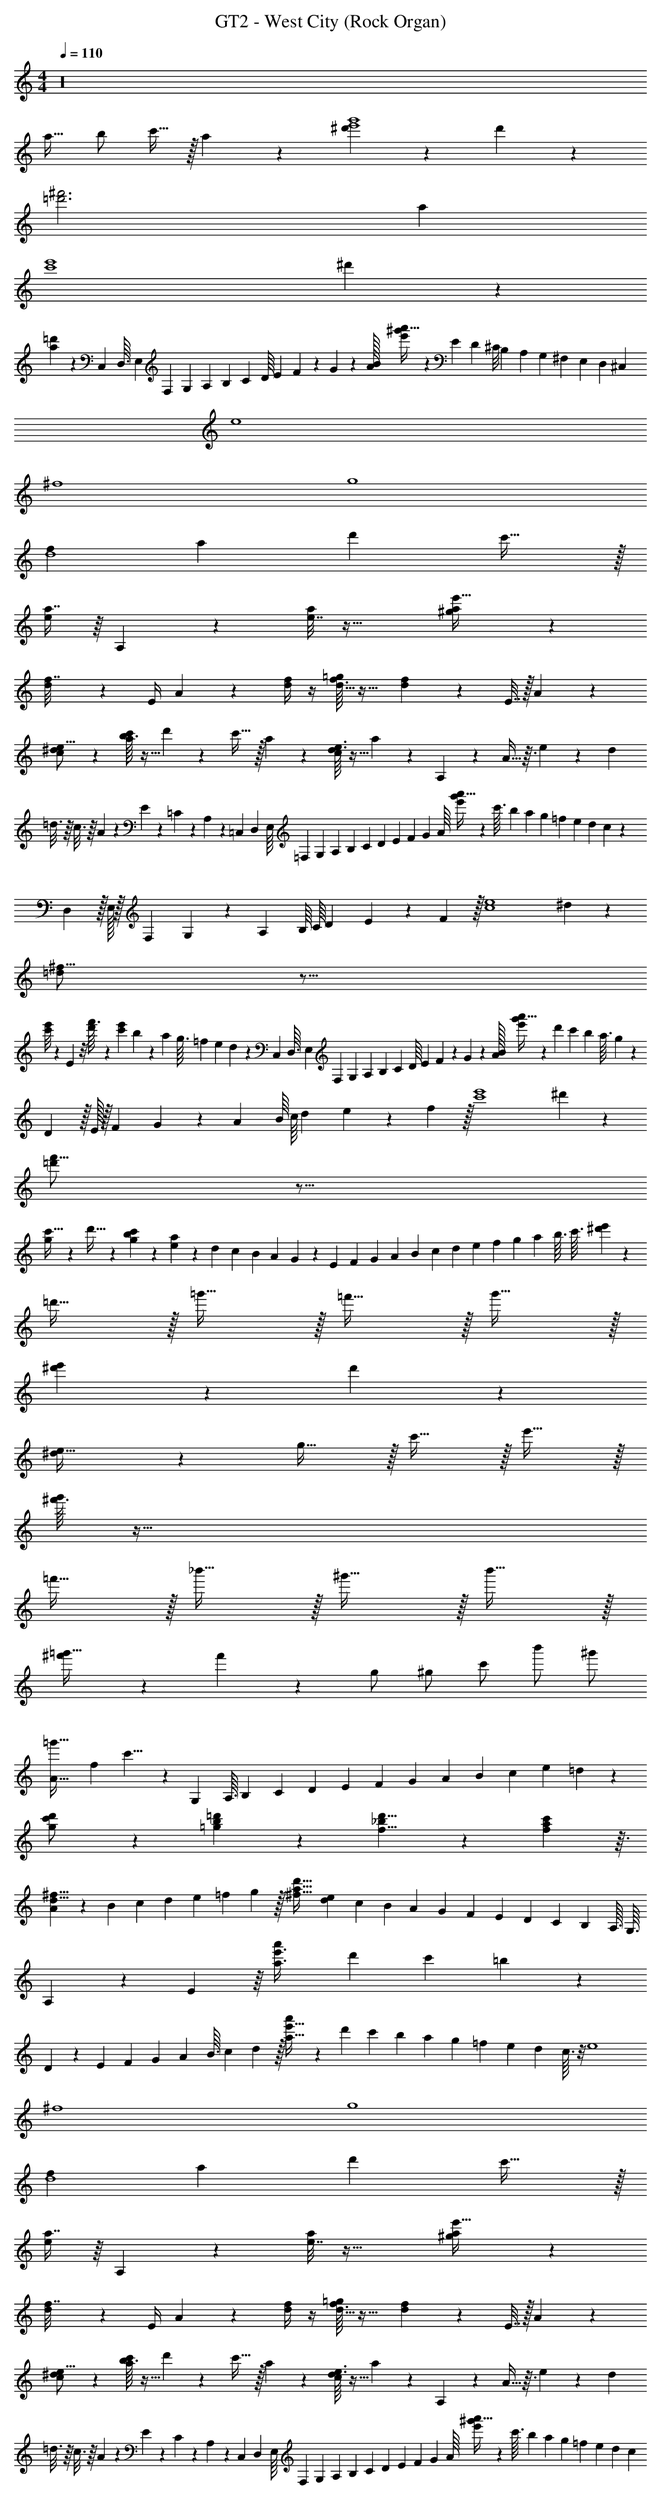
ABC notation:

X:1
T: GT2 - West City (Rock Organ)
L: 1/4
M: 4/4
Q: 1/4=110
K: C
z16
[z/a17/32] b/ c'15/32 z/32 a9/20 z/20 [^d'/7e'4g'4] z5/14 d'/10 z17/5
[=d'3^f'3] a
[z/c'4e'4] ^d'/9 z61/18
[=d'65/28a47/20] z33/224 [z/16C,23/224] [z9/224D,3/32] [z3/56E,2/21] [z3/56F,3/40] [z3/140G,/14] [z/20A,7/90] [z/36B,/14] [z5/144C13/180] [z3/80D/16] [z7/180E3/70] F/36 z/84 G5/168 z/96 [A/32B/16] [^g'/9e'2/5a'17/32] z13/45 [z7/45E29/140] [z5/72D11/72] [z3/40^C/8] [z/20B,9/80] [z/20A,/10] [z/20G,13/140] [z7/180^F,11/140] [z/36E,5/72] [z/30D,/12] [z/20^C,13/160]
e4
^f4
g4
[fd4] a d' c'31/32 z/32
[a7/16e11/24] z/16 A,/9 z5/36 [e7/32a/4] z49/32 [^g/12a11/24e'15/32] z23/12
[d5/24f7/32] z/24 E/4 A/7 z3/28 [f/4d/4] z/4 [f3/32d5/8=g9/14] z21/32 [d2/9f2/9] z37/36 E7/32 z/32 A3/20 z7/20
[^d/12e5/16c9/28] z5/12 [b3/32c'/8a/6] z13/32 d'5/28 z/14 c'23/32 z/32 a5/18 z2/9 [d3/32e3/16c5/18] z5/32 a5/24 z/24 A,3/28 z/7 A5/32 z3/32 e3/20 z/10 [z/4d7/24]
=d3/16 z/16 c3/16 z/16 A5/28 z/14 E7/36 z/18 =C/6 z/12 A,9/14 z31/224 [z9/224=C,23/288] [z3/56D,19/224] [z3/56E,/16] [z9/224=F,11/252] [z/32G,17/288] [z/24A,/20] [z5/168B,/24] C/28 [z/28D11/224] [z/28E2/35] [z5/168F9/224] [z/96G/24] [z/32A/16] [g'/10e'4/9a'17/32] z49/160 [z11/288c'3/32] [z7/288b25/288] [z/32a13/160] [z/32g/14] [z/96=f17/224] [z/48e/12] [z7/144d7/80] c4/45 z1417/90
D,/18 z/32 E,/32 z/32 F,11/224 G,5/112 z/80 A,/20 B,/16 [z5/112C/16] D3/70 E3/80 z/144 F7/288 z/32 [z5/c4e4] ^d/12 z17/12
[^f63/16=d71/18] z81/16
[e'/8c'/8] z11/72 E7/72 z/8 [f'3/32d'/8] z53/288 [z23/63c'7/18e'145/288] b5/63 z/36 [z/32a/14] [z/32g3/32] [z/48=f9/112] [z/24e/12] d3/40 z3/160 [z/16C,23/224] [z9/224D,3/32] [z3/56E,2/21] [z3/56F,3/40] [z3/140G,/14] [z/20A,7/90] [z/36B,/14] [z5/144C13/180] [z3/80D/16] [z7/180E3/70] F/36 z/84 G5/168 z/96 [A/32B/16] [g'/9a'17/32e'13/24] z121/288 [z7/288d'11/160] [z5/72c'11/126] [z/32b/12] [z7/160a3/32] g13/160 z4511/288
D/18 z/32 E/32 z/32 F11/224 G5/112 z/80 A/20 B/16 [z5/112c/16] d3/70 e3/80 z/144 f7/288 z/32 [z5/c'4e'4] ^d'/12 z17/12
[f'63/16=d'71/18] z81/16
[g3/20c'5/32] z7/20 d'5/32 z35/288 [b5/36c'13/18g13/18] z7/12 [a9/20e9/20] z3/160 [z/32d13/160] [z/16c/12] [z7/144B7/80] [z2/63A4/45] G5/63 z/36 [z/24E/14] [z7/72F11/96] [z/18G23/288] [z/18A25/288] [z/20B/12] [z/20c3/40] [z/20d11/140] [z/20e13/180] [z/20f7/90] [z/16g/12] [z/16a7/80] [z/16b3/32] [z/16c'3/32] [^d'/7e'95/24] z27/7
=d'31/32 z/32 =g'31/32 z/32 =f'31/32 z/32 g'31/32 z/32
[^d'/10e'95/24] z28/45 d'17/126 z22/7
[^d3/20e31/32] z17/20 g31/32 z/32 c'31/32 z/32 e'31/32 z/32
[^f'3/32g'95/24] z125/32
=f'31/32 z/32 _b'31/32 z/32 ^g'31/32 z/32 b'31/32 z/32
[^f'3/20=g'47/32] z33/80 f'7/48 z19/24 g/ ^g/ c'/ b'/ ^g'/
[z=g'63/32A107/32] [zf33/14] c'11/8 z/72 [z7/144G,23/288] [z/32A,3/32] [z/16B,25/288] [z/32C17/224] [z5/112D7/80] [z/28E9/112] [z5/112F5/63] [z/32G13/144] [z17/288A13/160] [z/45B13/180] [z2/35c4/45] [z/56e11/126] =d/24 z/12
[g/12d'/c'5/9] z25/36 [b8/9=d'83/90=g67/72] z/3 [_b3/5d'5/8f5/8] z8/45 [a325/288c'167/144f167/144] z3/32
[A29/18^f13/8d13/8] z/18 [z/18B/12] [z/18c13/144] [z5/144d13/180] [z5/112e9/112] [z3/70=f11/126] g11/160 z/32 [z49/32d'25/16^f51/32a51/32] [e11/160d23/288] [z/15c7/80] [z/30B/12] [z/45A13/160] [z/18G13/144] [z5/144F5/63] [z/112E9/112] [z/28D19/224] [z/56C11/126] [z/32B,/12] [z/32A,3/32] [z/16G,3/32]
A,/6 z/9 E23/144 z/16 [z/3a'7/20a3/8e'3/8] [z/24d'/12] [z/24c'/12] =b/12 z269/20
D13/160 z9/224 [z/14E19/224] [z5/112F5/63] [z/16G13/144] [z/32A/14] [z5/96B3/32] [z/18c/12] d23/288 z/32 [a'11/24a15/32e'15/32] z/96 [z/16d'25/288] [z/32c'11/160] [z5/112b7/80] [z/28a9/112] [z/28g5/63] [z5/168=f/14] [z/24e/12] [z/32d/14] c3/32 z/8 e4
^f4
g4
[fd4] a d' c'31/32 z/32
[a7/16e11/24] z/16 A,/9 z5/36 [e7/32a/4] z49/32 [^g/12a11/24e'15/32] z23/12
[d5/24f7/32] z/24 E/4 A/7 z3/28 [f/4d/4] z/4 [f3/32d5/8=g9/14] z21/32 [d2/9f2/9] z37/36 E7/32 z/32 A3/20 z7/20
[^d/12e5/16c9/28] z5/12 [b3/32c'/8a/6] z13/32 d'5/28 z/14 c'23/32 z/32 a5/18 z2/9 [d3/32e3/16c5/18] z5/32 a5/24 z/24 A,3/28 z/7 A5/32 z3/32 e3/20 z/10 [z/4d7/24]
=d3/16 z/16 c3/16 z/16 A5/28 z/14 E7/36 z/18 C/6 z/12 A,9/14 z31/224 [z9/224C,23/288] [z3/56D,19/224] [z3/56E,/16] [z9/224F,11/252] [z/32G,17/288] [z/24A,/20] [z5/168B,/24] C/28 [z/28D11/224] [z/28E2/35] [z5/168F9/224] [z/96G/24] [z/32A/16] [^g'/10e'4/9a'17/32] z49/160 [z11/288c'3/32] [z7/288b25/288] [z/32a13/160] [z/32g/14] [z/96=f17/224] [z/48e/12] [z7/144d7/80] c4/45
